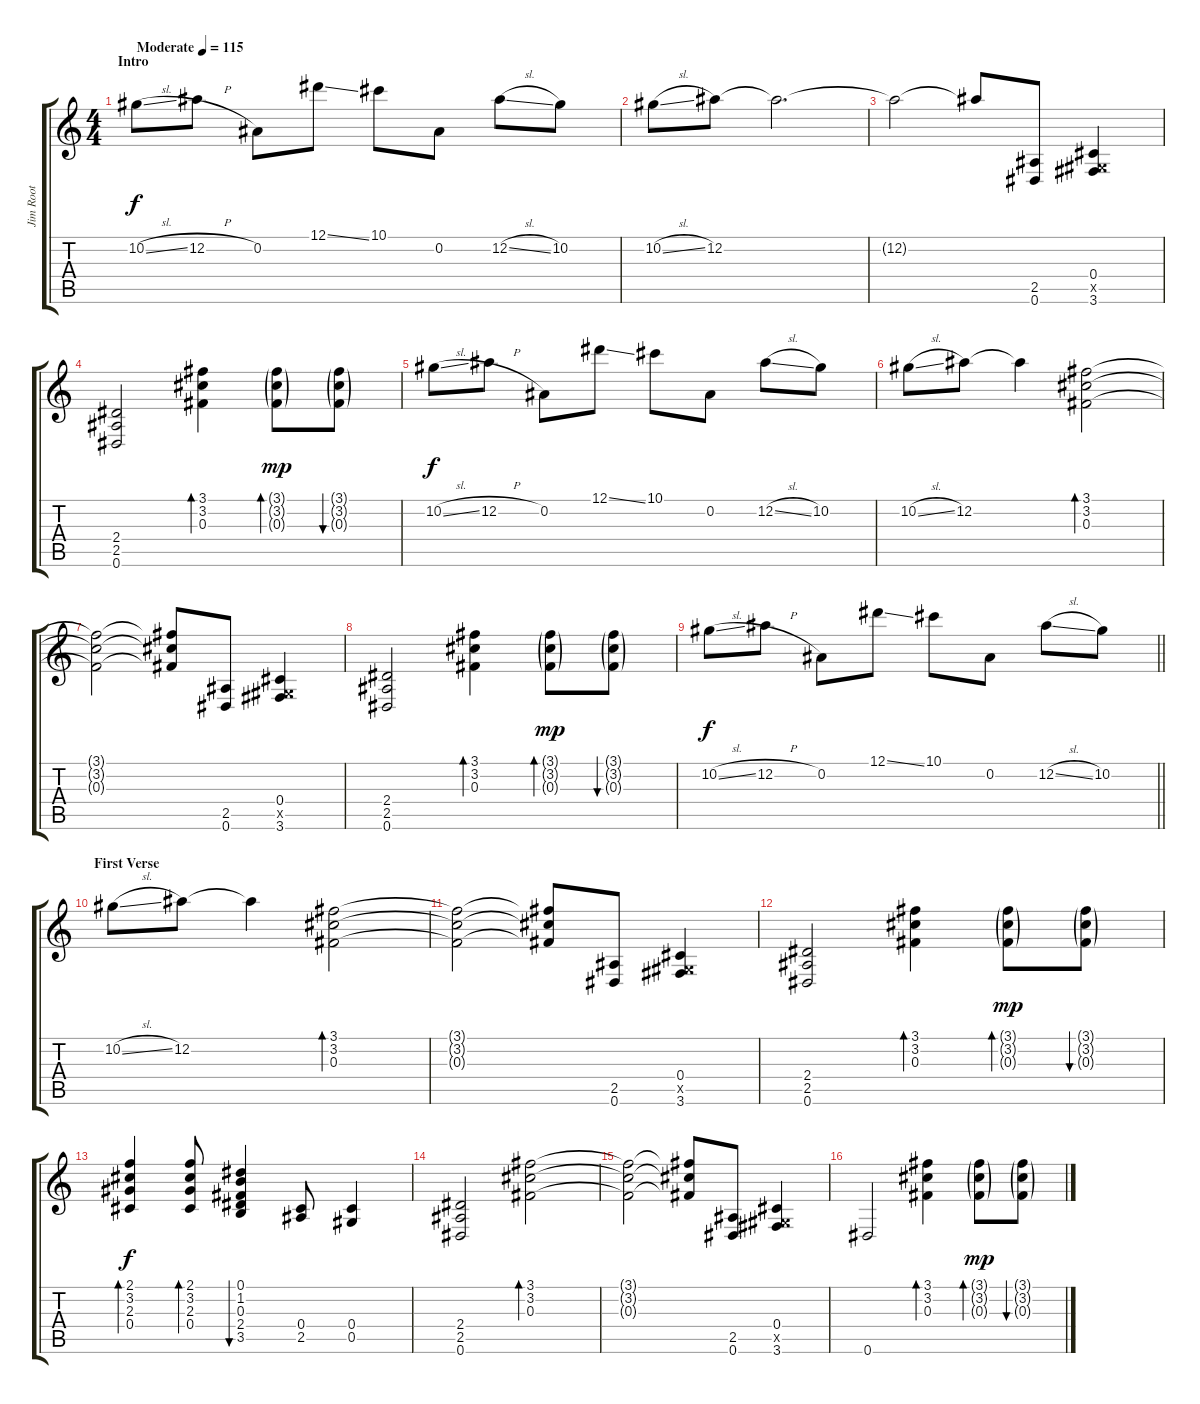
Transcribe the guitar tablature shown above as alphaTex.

\track ("Jim Root" "Jim Root") {instrument electricguitarclean}
\staff {score tabs}
\tuning (Eb4 Bb3 Gb3 Db3 Ab2 Eb2) {hide}
\ts (4 4)
\section ("" "Intro")
\tempo (115 "Moderate")
\clef g2
\ks c
10.2{sl}.8{dy f instrument electricguitarclean} 12.2{h}.8 0.2.8 12.1{ss}.8 10.1.8 0.2.8 12.2{sl}.8 10.2.8 |
10.2{sl}.8 12.2.8 12.2{t}.2{d} |
12.2{t}.2 12.2{t}.8 (2.5 0.6).8 (0.4 0.5{x} 3.6).4 |
(2.4 2.5 0.6).2 (3.1 3.2 0.3).4{bd 60} (3.1{g} 3.2{g} 0.3{g}).8{bd 60 dy mp} (3.1{g} 3.2{g} 0.3{g}).8{bu 60} |
10.2{sl}.8{dy f} 12.2{h}.8 0.2.8 12.1{ss}.8 10.1.8 0.2.8 12.2{sl}.8 10.2.8 |
10.2{sl}.8 12.2.8 12.2{t}.4 (3.1 3.2 0.3).2{bd 60} |
(3.1{t} 3.2{t} 0.3{t}).2 (3.1{t} 3.2{t} 0.3{t}).8 (2.5 0.6).8 (0.4 0.5{x} 3.6).4 |
(2.4 2.5 0.6).2 (3.1 3.2 0.3).4{bd 60} (3.1{g} 3.2{g} 0.3{g}).8{bd 60 dy mp} (3.1{g} 3.2{g} 0.3{g}).8{bu 60} |
\barLineRight lightlight
10.2{sl}.8{dy f} 12.2{h}.8 0.2.8 12.1{ss}.8 10.1.8 0.2.8 12.2{sl}.8 10.2.8 |
\section ("" "First Verse")
10.2{sl}.8 12.2.8 12.2{t}.4 (3.1 3.2 0.3).2{bd 60} |
(3.1{t} 3.2{t} 0.3{t}).2 (3.1{t} 3.2{t} 0.3{t}).8 (2.5 0.6).8 (0.4 0.5{x} 3.6).4 |
(2.4 2.5 0.6).2 (3.1 3.2 0.3).4{bd 60} (3.1{g} 3.2{g} 0.3{g}).8{bd 60 dy mp} (3.1{g} 3.2{g} 0.3{g}).8{bu 60} |
(2.1 3.2 2.3 0.4).4{bd 60 dy f} (2.1 3.2 2.3 0.4).8{bd 60} (0.1 1.2 0.3 2.4 3.5).4{bu 60} (0.4 2.5).8 (0.4 0.5).4 |
(2.4 2.5 0.6).2 (3.1 3.2 0.3).2{bd 60} |
(3.1{t} 3.2{t} 0.3{t}).2 (3.1{t} 3.2{t} 0.3{t}).8 (2.5 0.6).8 (0.4 0.5{x} 3.6).4 |
0.6.2 (3.1 3.2 0.3).4{bd 60} (3.1{g} 3.2{g} 0.3{g}).8{bd 60 dy mp} (3.1{g} 3.2{g} 0.3{g}).8{bu 60}
